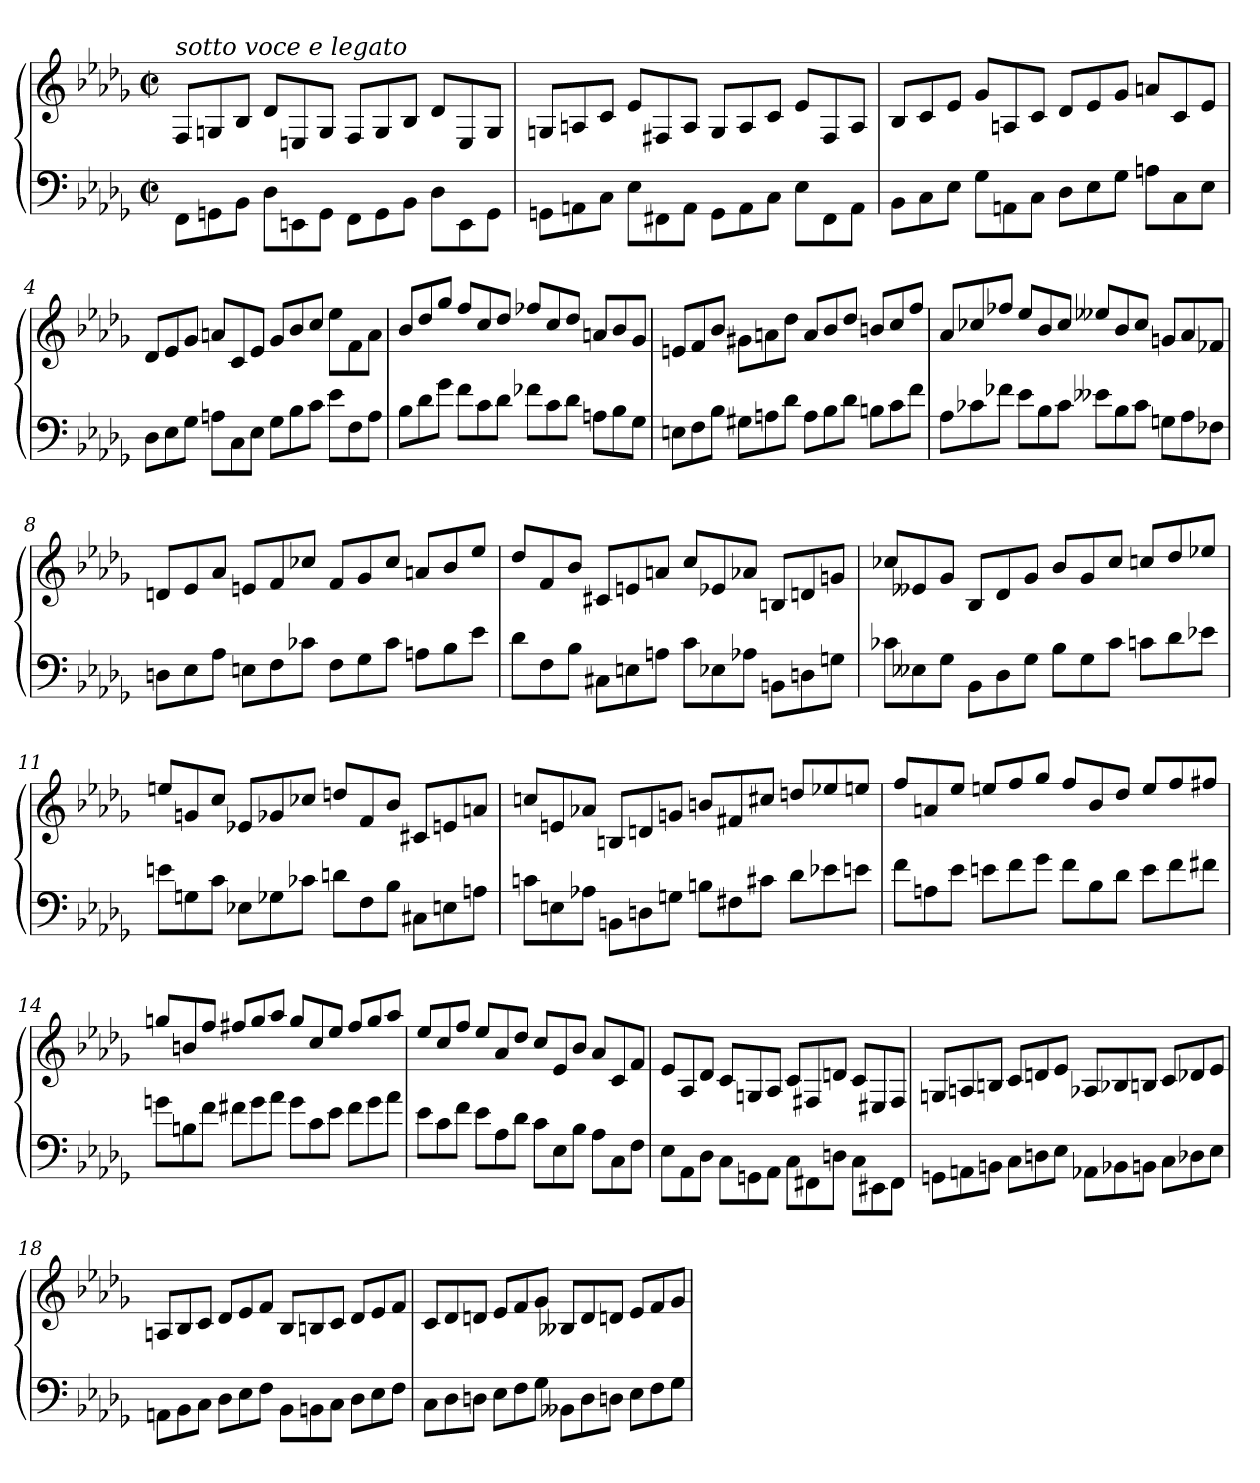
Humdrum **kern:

**kern	**kern
*part1	*part1
*staff2	*staff1
*clefF4	*clefG2
*k[b-e-a-d-g-]	*k[b-e-a-d-g-]
*M2/2	*M2/2
*met(c|)	*met(c|)
*Xtuplet	*Xtuplet
=1	=1
!	!LO:TX:a:i:t=sotto voce e legato
12FF\L	12F/L
12GGn\	12Gn/
12BB-\J	12B-/J
12D-L	12d-L
12EEn\	12En/
12GG\J	12G/J
12FF\L	12F/L
12GG\	12G/
12BB-\J	12B-/J
12D-L	12d-L
12EE\	12E/
12GG\J	12G/J
=2	=2
12GGn\L	12Gn/L
12AAn\	12An/
12C\J	12c/J
12E-L	12e-L
12FF#X\	12F#X/
12AA\J	12A/J
12GG\L	12G/L
12AA\	12A/
12C\J	12c/J
12E-L	12e-L
12FF#\	12F#/
12AA\J	12A/J
=3	=3
12BB-\L	12B-/L
12C	12c
12E-J	12e-J
12G-L	12g-L
12AAn\	12An/
12CJ	12cJ
12D-L	12d-L
12E-	12e-
12G-J	12g-J
12AnL	12anL
12C	12c
12E-J	12e-J
=4	=4
12D-L	12d-L
12E-	12e-
12G-J	12g-J
12AnL	12anL
12C	12c
12E-J	12e-J
12G-L	12g-L
12B-	12b-
12cJ	12ccJ
12e-L	12ee-L
12F	12f
12AJ	12aJ
=5	=5
12B-\L	12b-/L
12d-\	12dd-/
12g-\J	12gg-/J
12f\L	12ff/L
12c\	12cc/
12d-\J	12dd-/J
12f-X\L	12ff-X/L
12c\	12cc/
12d-\J	12dd-/J
12AnL	12anL
12B-	12b-
12G-J	12g-J
=6	=6
12EnL	12enL
12F	12f
12B-J	12b-J
12G#XL	12g#XL
12An	12an
12d-J	12dd-J
12AL	12a/L
12B-	12b-/
12d-J	12dd-/J
12BnL	12bn/L
12c	12cc/
12fJ	12ff/J
=7	=7
12A-L	12a-L
12c-X	12cc-X
12f-X\J	12ff-X/J
12e-\L	12ee-/L
12B-	12b-
12c-\J	12cc-/J
12e--X\L	12ee--X/L
12B-\	12b-/
12c-\J	12cc-/J
12GnL	12gnL
12A-	12a-
12F-XJ	12f-XJ
=8	=8
12DnL	12dnL
12E-	12e-
12A-J	12a-J
12EnL	12enL
12F	12f
12c-XJ	12cc-XJ
12FL	12fL
12G-	12g-
12c-J	12cc-J
12AnL	12an/L
12B-	12b-/
12e-J	12ee-/J
=9	=9
12d-L	12dd-L
12F	12f
12B-J	12b-J
12C#XL	12c#XL
12En	12en
12AnJ	12anJ
12cL	12ccL
12E-X	12e-X
12A-XJ	12a-XJ
12BBnL	12BnL
12Dn	12dn
12GnJ	12gnJ
=10	=10
12c-XL	12cc-XL
12E--X	12e--X
12G-J	12g-J
12BB-L	12B-L
12D-	12d-
12G-J	12g-J
12B-L	12b-L
12G-	12g-
12c-J	12cc-J
12cnL	12ccn/L
12d-\	12dd-/
12e-XJ	12ee-X/J
=11	=11
12en\L	12een/L
12Gn	12gn/
12cJ	12cc/J
12E-XL	12e-XL
12G-X	12g-X
12c-XJ	12cc-XJ
12dnL	12ddnL
12F	12f
12B-J	12b-J
12C#XL	12c#XL
12En	12en
12AnJ	12anJ
=12	=12
12cnL	12ccnL
12En	12en
12A-XJ	12a-XJ
12BBnL	12BnL
12Dn	12dn
12GnJ	12gnJ
12BnL	12bnL
12F#X	12f#X
12c#XJ	12cc#XJ
12d-L	12ddn/L
12e-X	12ee-X/
12enJ	12een/J
=13	=13
12f\L	12ff/L
12An\	12an/
12e-\J	12ee-/J
12en\L	12een/L
12f\	12ff/
12g-\J	12gg-/J
12f\L	12ff/L
12B-\	12b-/
12d-\J	12dd-/J
12e\L	12ee/L
12f\	12ff/
12f#X\J	12ff#X/J
=14	=14
12gn\L	12ggn/L
12Bn\	12bn/
12f\J	12ff/J
12f#X\L	12ff#X/L
12g\	12gg/
12a-\J	12aa-/J
12g\L	12gg/L
12c\	12cc/
12e-\J	12ee-/J
12f#\L	12ff#/L
12g\	12gg/
12a-\J	12aa-/J
=15	=15
12e-\L	12ee-/L
12c\	12cc/
12f\J	12ff/J
12e-\L	12ee-/L
12A-\	12a-/
12d-\J	12dd-/J
12cL	12ccL
12E-	12e-
12B-J	12b-J
12A-L	12a-L
12C	12c
12FJ	12fJ
=16	=16
12E-L	12e-L
12AA-\	12A-/
12D-J	12d-J
12C\L	12c/L
12GGn\	12Gn/
12AA-\J	12A-/J
12C\L	12c/L
12FF#X\	12F#X/
12DnJ	12dnJ
12CL	12cL
12EE#X\	12E#X/
12FF#\J	12F#/J
=17	=17
12GGn\L	12Gn/L
12AAn\	12An/
12BBn\J	12Bn/J
12CL	12cL
12Dn	12dn
12E-J	12e-J
12AA-X\L	12A-X/L
12BB-X\	12B-X/
12BBn\J	12Bn/J
12CL	12cL
12D-X	12d-X
12E-J	12e-J
=18	=18
12AAn\L	12An/L
12BB-\	12B-/
12C\J	12c/J
12D-L	12d-L
12E-	12e-
12FJ	12fJ
12BB-\L	12B-/L
12BBn\	12Bn/
12C\J	12c/J
12D-L	12d-L
12E-	12e-
12FJ	12fJ
=19	=19
12C\L	12cL
12D-\	12d-
12Dn\J	12dnJ
12E-L	12e-L
12F	12f
12G-J	12g-J
12BB--X\L	12B--X/L
12D	12d
12DnJ	12dnJ
12E-L	12e-L
12F	12f
12G-J	12g-J
=	=
*-	*-
